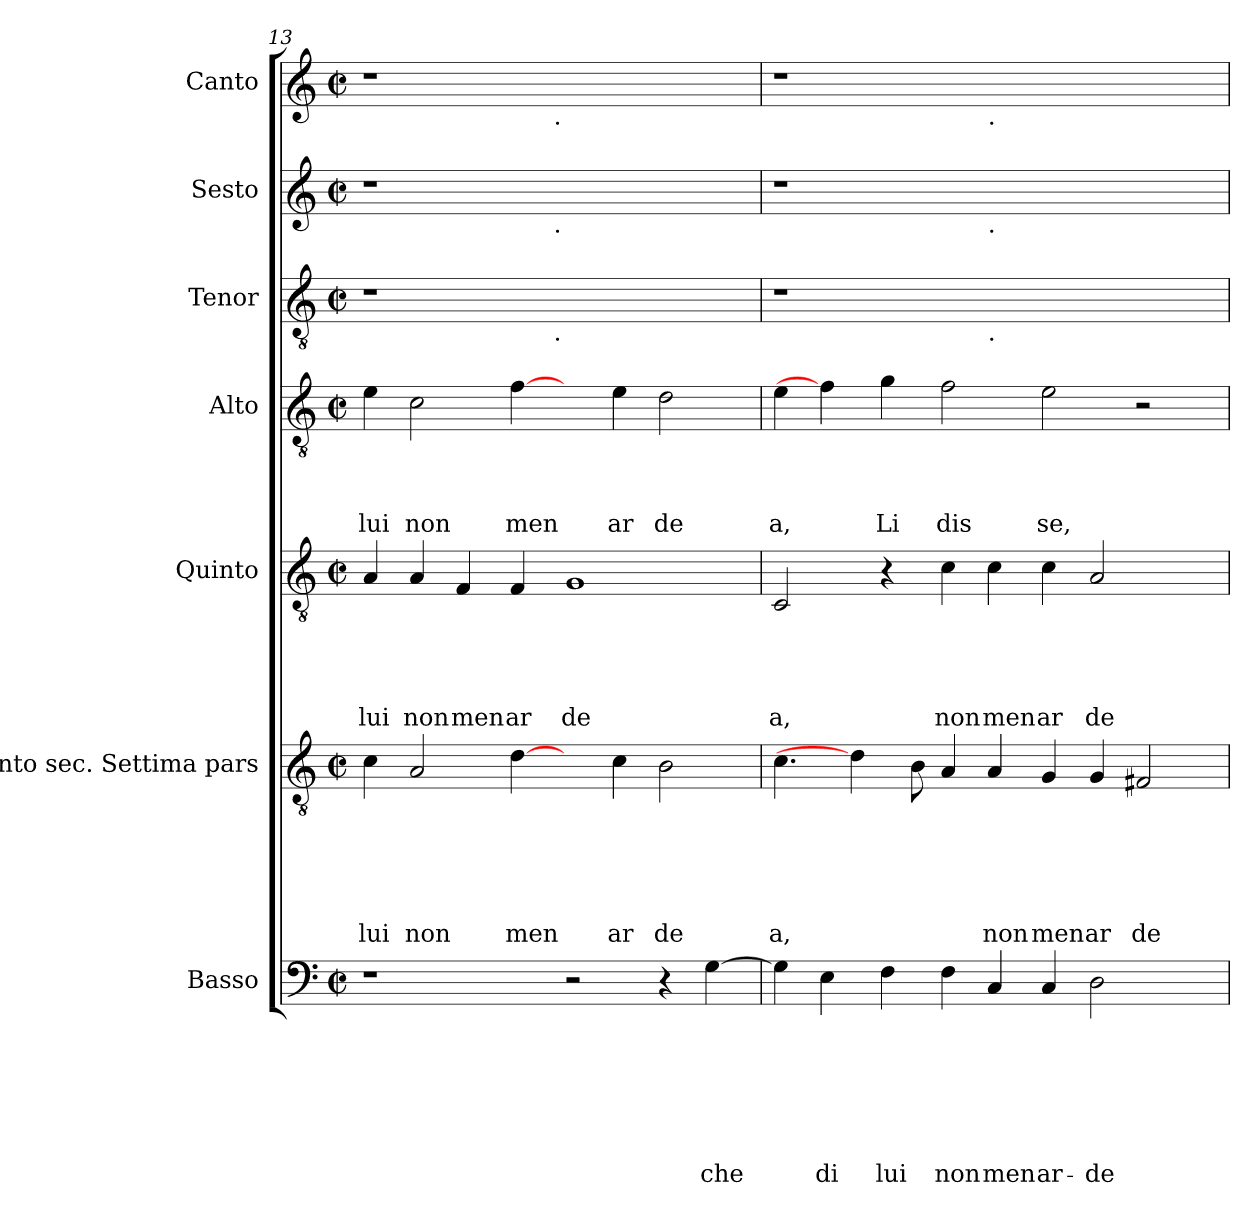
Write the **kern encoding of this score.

**kern	**text	**text	**text	**text	**text	**text	**text	**kern	**text	**text	**text	**text	**text	**text	**kern	**text	**text	**text	**text	**text	**kern	**text	**text	**text	**text	**kern	**kern	**kern
*part7	*part7	*part7	*part7	*part7	*part7	*part7	*part7	*part6	*part6	*part6	*part6	*part6	*part6	*part6	*part5	*part5	*part5	*part5	*part5	*part5	*part4	*part4	*part4	*part4	*part4	*part3	*part2	*part1
*staff7	*staff7	*staff7	*staff7	*staff7	*staff7	*staff7	*staff7	*staff6	*staff6	*staff6	*staff6	*staff6	*staff6	*staff6	*staff5	*staff5	*staff5	*staff5	*staff5	*staff5	*staff4	*staff4	*staff4	*staff4	*staff4	*staff3	*staff2	*staff1
*I"Basso	*	*	*	*	*	*	*	*I"Canto sec. Settima pars	*	*	*	*	*	*	*I"Quinto	*	*	*	*	*	*I"Alto	*	*	*	*	*I"Tenor	*I"Sesto	*I"Canto
*	*	*	*	*	*	*	*	*	*	*	*	*	*	*	*I'Quinto	*	*	*	*	*	*I'Alto	*	*	*	*	*I'Tenor	*I'Sesto	*I'Canto
!!LO:PB:g=z
*clefF4	*	*	*	*	*	*	*	*clefGv2	*	*	*	*	*	*	*clefGv2	*	*	*	*	*	*clefGv2	*	*	*	*	*clefGv2	*clefG2	*clefG2
*k[]	*	*	*	*	*	*	*	*k[]	*	*	*	*	*	*	*k[]	*	*	*	*	*	*k[]	*	*	*	*	*k[]	*k[]	*k[]
*C:	*	*	*	*	*	*	*	*C:	*	*	*	*	*	*	*C:	*	*	*	*	*	*C:	*	*	*	*	*C:	*C:	*C:
*M2/2	*	*	*	*	*	*	*	*M2/2	*	*	*	*	*	*	*M2/2	*	*	*	*	*	*M2/2	*	*	*	*	*M2/2	*M2/2	*M2/2
*met(c|)	*	*	*	*	*	*	*	*met(c|)	*	*	*	*	*	*	*met(c|)	*	*	*	*	*	*met(c|)	*	*	*	*	*met(c|)	*met(c|)	*met(c|)
=13	=13	=13	=13	=13	=13	=13	=13	=13	=13	=13	=13	=13	=13	=13	=13	=13	=13	=13	=13	=13	=13	=13	=13	=13	=13	=13	=13	=13
!	!	!	!	!	!	!	!	!	!	!	!	!	!	!LO:LY:b	!	!	!	!	!	!LO:LY:b	!	!	!	!	!LO:LY:b	!	!	!
*	*	*	*	*	*	*	*	*	*	*	*	*	*	*	*	*	*	*	*	*	*	*	*	*	*	*^	*^	*^
1r	.	.	.	.	.	.	.	4c\	.	.	.	.	.	lui	4A/	.	.	.	.	lui	4e\	.	.	.	lui	1r	2ryy	1r	2ryy	1r	2ryy
!	!	!	!	!	!	!	!	!	!	!	!	!	!	!LO:LY:b	!	!	!	!	!	!LO:LY:b	!	!	!	!	!LO:LY:b	!	!	!	!	!	!
.	.	.	.	.	.	.	.	2A/	.	.	.	.	.	non	4A/	.	.	.	.	non	2c\	.	.	.	non	.	.	.	.	.	.
!	!	!	!	!	!	!	!	!	!	!	!	!	!	!	!	!	!	!	!	!LO:LY:b	!	!	!	!	!	!	!	!	!	!	!
.	.	.	.	.	.	.	.	.	.	.	.	.	.	.	4F/	.	.	.	.	men	.	.	.	.	.	.	4...ryy	.	4...ryy	.	4...ryy
!	!	!	!	!	!	!	!	!	!	!	!	!	!	!LO:LY:b	!	!	!	!	!	!LO:LY:b	!	!	!	!	!LO:LY:b	!	!	!	!	!	!
.	.	.	.	.	.	.	.	[4d\	.	.	.	.	.	men	4F/	.	.	.	.	ar	[4f\	.	.	.	men	.	.	.	.	.	.
!	!	!	!	!	!	!	!	!	!	!	!	!	!	!	!	!	!	!	!	!	!	!	!	!	!	!	!	!	!	!	!LO:TX:b:t=.
!	!	!	!	!	!	!	!	!	!	!	!	!	!	!	!	!	!	!	!	!	!	!	!	!	!	!	!	!	!LO:TX:b:t=.	!	!
!	!	!	!	!	!	!	!	!	!	!	!	!	!	!	!	!	!	!	!	!	!	!	!	!	!	!	!LO:TX:b:t=.	!	!	!	!
.	.	.	.	.	.	.	.	.	.	.	.	.	.	.	.	.	.	.	.	.	.	.	.	.	.	.	1ryy	.	1ryy	.	1ryy
!	!	!	!	!	!	!	!	!	!	!	!	!	!	!	!	!	!	!	!	!LO:LY:b	!	!	!	!	!	!	!	!	!	!	!
2r	.	.	.	.	.	.	.	4ryy	.	.	.	.	.	.	1G	.	.	.	.	de	4ryy	.	.	.	.	1ryy	.	1ryy	.	1ryy	.
!	!	!	!	!	!	!	!	!	!	!	!	!	!	!LO:LY:b	!	!	!	!	!	!	!	!	!	!	!LO:LY:b	!	!	!	!	!	!
.	.	.	.	.	.	.	.	4c\	.	.	.	.	.	ar	.	.	.	.	.	.	4e\	.	.	.	ar	.	.	.	.	.	.
!	!	!	!	!	!	!	!	!	!	!	!	!	!	!LO:LY:b	!	!	!	!	!	!	!	!	!	!	!LO:LY:b	!	!	!	!	!	!
4r	.	.	.	.	.	.	.	2B\	.	.	.	.	.	de	.	.	.	.	.	.	2d\	.	.	.	de	.	.	.	.	.	.
!	!	!	!	!	!	!	!LO:LY:b	!	!	!	!	!	!	!	!	!	!	!	!	!	!	!	!	!	!	!	!	!	!	!	!
[>4G\	.	.	.	.	.	.	che	.	.	.	.	.	.	.	.	.	.	.	.	.	.	.	.	.	.	.	.	.	.	.	.
.	.	.	.	.	.	.	.	.	.	.	.	.	.	.	.	.	.	.	.	.	.	.	.	.	.	.	32ryy	.	32ryy	.	32ryy
=14	=14	=14	=14	=14	=14	=14	=14	=14	=14	=14	=14	=14	=14	=14	=14	=14	=14	=14	=14	=14	=14	=14	=14	=14	=14	=14	=14	=14	=14	=14	=14
!	!	!	!	!	!	!	!	!	!	!	!	!	!	!LO:LY:b	!	!	!	!	!	!LO:LY:b	!	!	!	!	!LO:LY:b	!	!	!	!	!	!
*	*	*	*	*	*	*	*	*	*	*	*	*	*	*	*	*	*	*	*	*	*	*	*	*	*	*v	*v	*	*	*v	*v
*	*	*	*	*	*	*	*	*	*	*	*	*	*	*	*	*	*	*	*	*	*	*	*	*	*	*	*v	*v	*
4G\]	.	.	.	.	.	.	.	4.c\	.	.	.	.	.	a,	2C/	.	.	.	.	a,	4e\	.	.	.	a,	1r	1r	1r
!	!	!	!	!	!	!	!LO:LY:b	!	!	!	!	!	!	!	!	!	!	!	!	!	!	!	!	!	!	!	!	!
4E\	.	.	.	.	.	.	di	.	.	.	.	.	.	.	.	.	.	.	.	.	4f\]	.	.	.	.	.	.	.
.	.	.	.	.	.	.	.	4d\]	.	.	.	.	.	.	.	.	.	.	.	.	.	.	.	.	.	.	.	.
!	!	!	!	!	!	!	!LO:LY:b	!	!	!	!	!	!	!	!	!	!	!	!	!	!	!	!	!	!LO:LY:b	!	!	!
4F\	.	.	.	.	.	.	lui	.	.	.	.	.	.	.	4r	.	.	.	.	.	4g\	.	.	.	Li	.	.	.
.	.	.	.	.	.	.	.	8B\	.	.	.	.	.	.	.	.	.	.	.	.	.	.	.	.	.	.	.	.
!	!	!	!	!	!	!	!LO:LY:b	!	!	!	!	!	!	!	!	!	!	!	!	!LO:LY:b	!	!	!	!	!LO:LY:b	!	!	!
4F\	.	.	.	.	.	.	non	4A/	.	.	.	.	.	.	4c\	.	.	.	.	non	2f\	.	.	.	dis	.	.	.
!	!	!	!	!	!	!	!	!	!	!	!	!	!	!	!	!	!	!	!	!	!	!	!	!	!	!	!	!LO:TX:b:t=.
!	!	!	!	!	!	!	!	!	!	!	!	!	!	!	!	!	!	!	!	!	!	!	!	!	!	!	!LO:TX:b:t=.	!
!	!	!	!	!	!	!	!	!	!	!	!	!	!	!	!	!	!	!	!	!	!	!	!	!	!	!LO:TX:b:t=.	!	!
!	!	!	!	!	!	!	!LO:LY:b	!	!	!	!	!	!	!LO:LY:b	!	!	!	!	!	!LO:LY:b	!	!	!	!	!	!	!	!
4C/	.	.	.	.	.	.	men	4A/	.	.	.	.	.	non	4c\	.	.	.	.	men	.	.	.	.	.	1ryy	1ryy	1ryy
!	!	!	!	!	!	!	!LO:LY:b	!	!	!	!	!	!	!LO:LY:b	!	!	!	!	!	!LO:LY:b	!	!	!	!	!LO:LY:b	!	!	!
4C/	.	.	.	.	.	.	ar-	4G/	.	.	.	.	.	men	4c\	.	.	.	.	ar	2e\	.	.	.	se,	.	.	.
!	!	!	!	!	!	!	!LO:LY:b	!	!	!	!	!	!	!LO:LY:b	!	!	!	!	!	!LO:LY:b	!	!	!	!	!	!	!	!
2D\	.	.	.	.	.	.	-de-	4G/	.	.	.	.	.	ar	2A/	.	.	.	.	de	.	.	.	.	.	.	.	.
!	!	!	!	!	!	!	!	!	!	!	!	!	!	!LO:LY:b	!	!	!	!	!	!	!	!	!	!	!	!	!	!
.	.	.	.	.	.	.	.	2F#X/	.	.	.	.	.	de	.	.	.	.	.	.	2r	.	.	.	.	.	.	.
4ryy	.	.	.	.	.	.	.	.	.	.	.	.	.	.	4ryy	.	.	.	.	.	.	.	.	.	.	4ryy	4ryy	4ryy
=	=	=	=	=	=	=	=	=	=	=	=	=	=	=	=	=	=	=	=	=	=	=	=	=	=	=	=	=
*-	*-	*-	*-	*-	*-	*-	*-	*-	*-	*-	*-	*-	*-	*-	*-	*-	*-	*-	*-	*-	*-	*-	*-	*-	*-	*-	*-	*-
